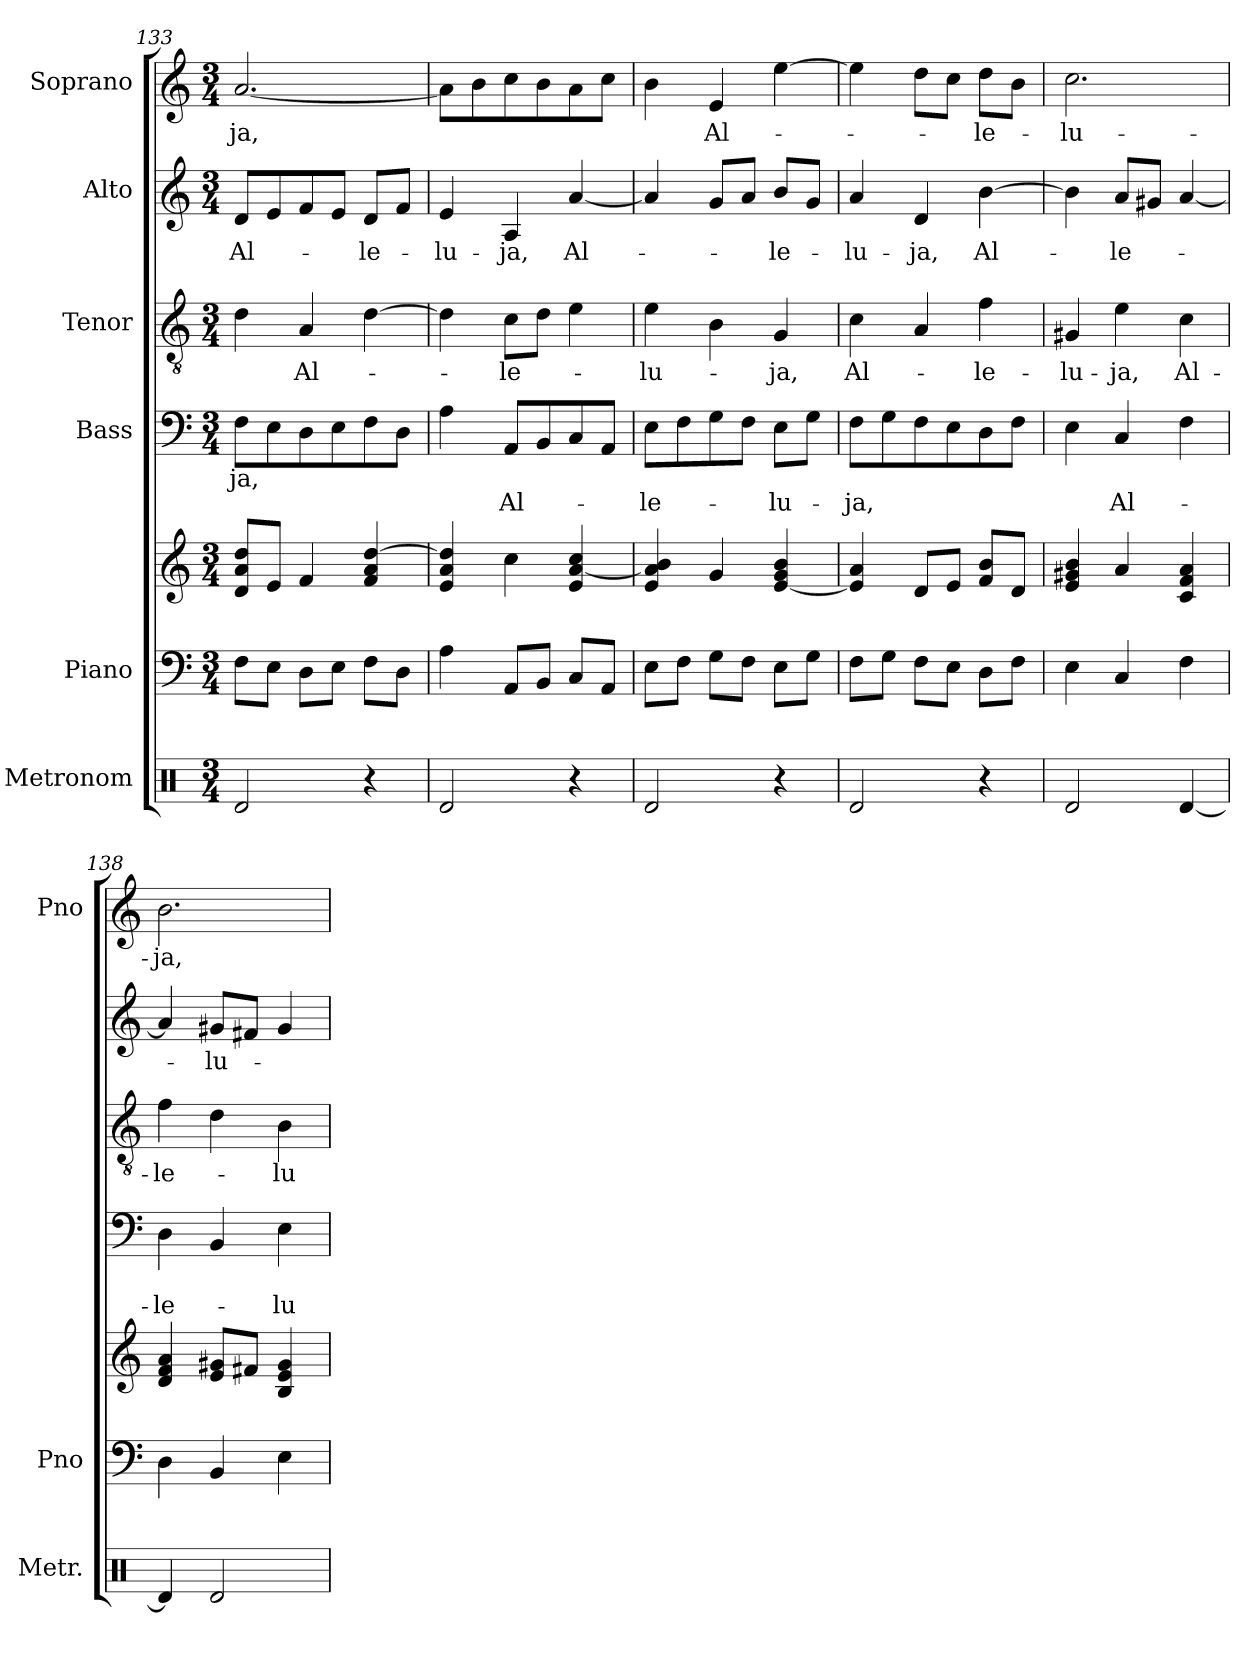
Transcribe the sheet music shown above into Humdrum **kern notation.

**kern	**kern	**kern	**kern	**text	**text	**kern	**text	**kern	**text	**text	**kern	**text
*part6	*part5	*part5	*part4	*part4	*part4	*part3	*part3	*part2	*part2	*part2	*part1	*part1
*staff7	*staff6	*staff5	*staff4	*staff4	*staff4	*staff3	*staff3	*staff2	*staff2	*staff2	*staff1	*staff1
*I"Metronom	*I"Piano	*	*I"Bass	*	*	*I"Tenor	*	*I"Alto	*	*	*I"Soprano	*
*I'Metr.	*I'Pno	*	*	*	*	*	*	*	*	*	*I'Pno	*
*clefX	*clefF4	*clefG2	*clefF4	*	*	*clefGv2	*	*clefG2	*	*	*clefG2	*
*k[]	*k[]	*k[]	*k[]	*	*	*k[]	*	*k[]	*	*	*k[]	*
*M3/4	*M3/4	*M3/4	*M3/4	*	*	*M3/4	*	*M3/4	*	*	*M3/4	*
=133	=133	=133	=133	=133	=133	=133	=133	=133	=133	=133	=133	=133
!	!	!	!	!LO:LY:b	!	!	!	!	!LO:LY:b	!	!	!LO:LY:b
2Rd/	8F\L	8d/ 8a/ 8dd/L	8F\L	-ja,	.	4d\	.	8d/L	Al-	.	[2.a/	-ja,
.	8E\J	8e/J	8E\	.	.	.	.	8e/	.	.	.	.
!	!	!	!	!	!	!	!LO:LY:b	!	!	!	!	!
.	8D\L	4f/	8D\	.	.	4A/	Al-	8f/	.	.	.	.
.	8E\J	.	8E\	.	.	.	.	8e/J	.	.	.	.
!	!	!	!	!	!	!	!	!	!LO:LY:b	!	!	!
4r	8F\L	4f/ 4a/ [4dd/	8F\	.	.	[4d\	.	8d/L	-le-	.	.	.
.	8D\J	.	8D\J	.	.	.	.	8f/J	.	.	.	.
=134	=134	=134	=134	=134	=134	=134	=134	=134	=134	=134	=134	=134
!	!	!	!	!	!	!	!	!	!LO:LY:b	!	!	!
2Rd/	4A\	4e/ 4a/ 4dd/]	4A\	.	.	4d\]	.	4e/	-lu-	.	8a\L]	.
.	.	.	.	.	.	.	.	.	.	.	8b\	.
!	!	!	!	!	!LO:LY:b	!	!LO:LY:b	!	!LO:LY:b	!	!	!
.	8AA/L	4cc\	8AA/L	.	Al-	8c\L	-le-	4A/	-ja,	.	8cc\	.
.	8BB/J	.	8BB/	.	.	8d\J	.	.	.	.	8b\	.
!	!	!	!	!	!	!	!	!	!LO:LY:b	!	!	!
4r	8C/L	4e/ [4a/ 4cc/	8C/	.	.	4e\	.	[4a/	Al-	.	8a\	.
.	8AA/J	.	8AA/J	.	.	.	.	.	.	.	8cc\J	.
!!LO:PB:g=z
=135	=135	=135	=135	=135	=135	=135	=135	=135	=135	=135	=135	=135
!	!	!	!	!	!LO:LY:b	!	!LO:LY:b	!	!	!LO:LY:b	!	!
2Rd/	8E\L	4e/ 4a/] 4b/	8E\L	.	-le-	4e\	-lu-	4a/]	.	­	4b\	.
.	8F\J	.	8F\	.	.	.	.	.	.	.	.	.
!	!	!	!	!	!	!	!	!	!	!LO:LY:b	!	!LO:LY:b
.	8G\L	4g/	8G\	.	.	4B\	.	8g/L	.	­	4e/	Al-
.	8F\J	.	8F\J	.	.	.	.	8a/J	.	.	.	.
!	!	!	!	!	!LO:LY:b	!	!LO:LY:b	!	!LO:LY:b	!	!	!
4r	8E\L	[4e/ 4g/ 4b/	8E\L	.	-lu-	4G/	-ja,	8b/L	-le-	.	[4ee\	.
.	8G\J	.	8G\J	.	.	.	.	8g/J	.	.	.	.
=136	=136	=136	=136	=136	=136	=136	=136	=136	=136	=136	=136	=136
!	!	!	!	!	!LO:LY:b	!	!LO:LY:b	!	!LO:LY:b	!	!	!
2Rd/	8F\L	4e/] 4a/	8F\L	.	-ja,	4c\	Al-	4a/	-lu-	.	4ee\]	.
.	8G\J	.	8G\	.	.	.	.	.	.	.	.	.
!	!	!	!	!	!	!	!	!	!LO:LY:b	!	!	!
.	8F\L	8d/L	8F\	.	.	4A/	.	4d/	-ja,	.	8dd\L	.
.	8E\J	8e/J	8E\	.	.	.	.	.	.	.	8cc\J	.
!	!	!	!	!	!	!	!LO:LY:b	!	!LO:LY:b	!	!	!LO:LY:b
4r	8D\L	8f/ 8b/L	8D\	.	.	4f\	-le-	[4b\	Al-	.	8dd\L	-le-
.	8F\J	8d/J	8F\J	.	.	.	.	.	.	.	8b\J	.
=137	=137	=137	=137	=137	=137	=137	=137	=137	=137	=137	=137	=137
!	!	!	!	!	!	!	!LO:LY:b	!	!	!	!	!LO:LY:b
2Rd/	4E\	4e/ 4g#X/ 4b/	4E\	.	.	4G#X/	-lu-	4b\]	.	.	2.cc\	-lu-
!	!	!	!	!	!LO:LY:b	!	!LO:LY:b	!	!LO:LY:b	!	!	!
.	4C/	4a/	4C/	.	Al-	4e\	-ja,	8a/L	-le-	.	.	.
.	.	.	.	.	.	.	.	8g#X/J	.	.	.	.
!	!	!	!	!	!	!	!LO:LY:b	!	!	!	!	!
[4Rd/	4F\	4c/ 4f/ 4a/	4F\	.	.	4c\	Al-	[4a/	.	.	.	.
=138	=138	=138	=138	=138	=138	=138	=138	=138	=138	=138	=138	=138
!	!	!	!	!	!LO:LY:b	!	!LO:LY:b	!	!	!	!	!LO:LY:b
4Rd/]	4D\	4d/ 4f/ 4a/	4D\	.	-le-	4f\	-le-	4a/]	.	.	2.b\	-ja,
!	!	!	!	!	!	!	!	!	!LO:LY:b	!	!	!
2Rd/	4BB/	8e/ 8g#X/L	4BB/	.	.	4d\	.	8g#X/L	-lu-	.	.	.
.	.	8f#X/J	.	.	.	.	.	8f#X/J	.	.	.	.
!	!	!	!	!	!LO:LY:b	!	!LO:LY:b	!	!	!	!	!
.	4E\	4B/ 4e/ 4g#/	4E\	.	-lu-	4B\	-lu-	4g#/	.	.	.	.
=	=	=	=	=	=	=	=	=	=	=	=	=
*-	*-	*-	*-	*-	*-	*-	*-	*-	*-	*-	*-	*-
